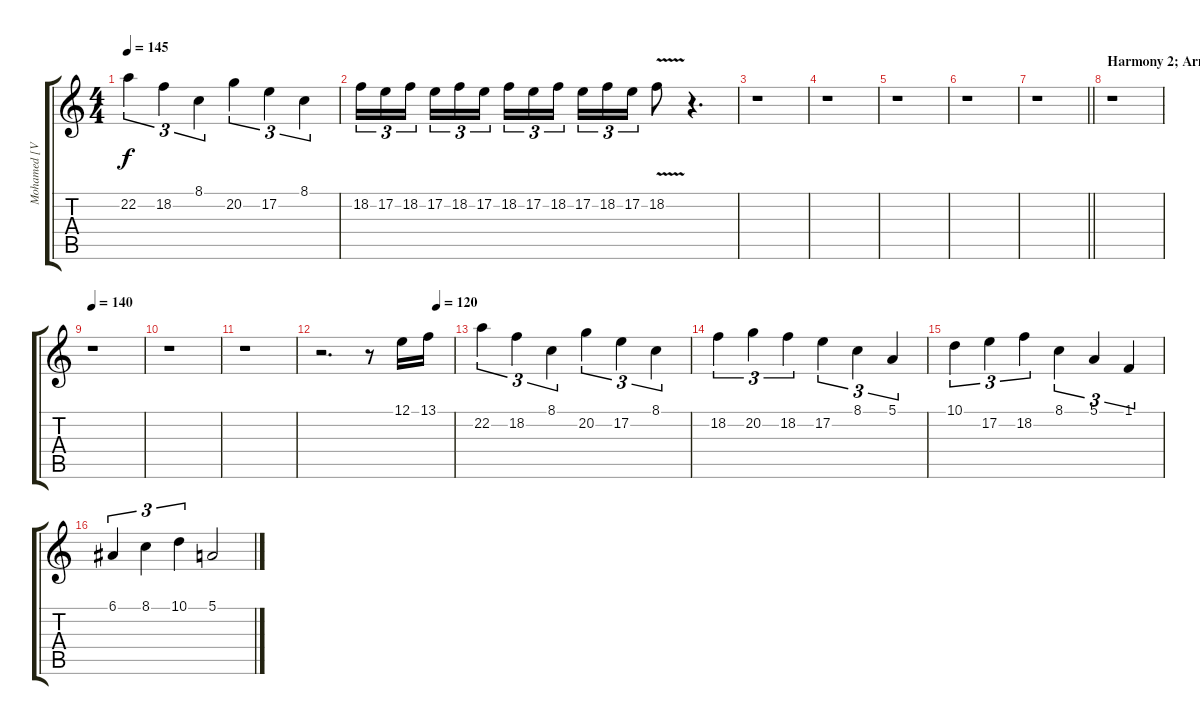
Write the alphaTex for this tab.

\track ("Mohamed [Violín]" "Mohamed [V") {instrument violin}
\staff {score tabs}
\tuning (E4 B3 G3 D3 A2 E2) {hide}
\ts (4 4)
\tempo 145
\clef g2
\ks c
22.2.4{tu (3 2) dy f} 18.2.4{tu (3 2)} 8.1.4{tu (3 2)} 20.2.4{tu (3 2)} 17.2.4{tu (3 2)} 8.1.4{tu (3 2)} |
18.2.16{tu (3 2)} 17.2.16{tu (3 2)} 18.2.16{tu (3 2) beam splitsecondary} 17.2.16{tu (3 2)} 18.2.16{tu (3 2)} 17.2.16{tu (3 2)} 18.2.16{tu (3 2)} 17.2.16{tu (3 2)} 18.2.16{tu (3 2) beam splitsecondary} 17.2.16{tu (3 2)} 18.2.16{tu (3 2)} 17.2.16{tu (3 2)} 18.2{v}.8 r.4{d} |
r.1 |
r.1 |
r.1 |
r.1 |
\barLineRight lightlight
r.1 |
\section ("" "Harmony 2; Armonía 2")
r.1 |
\tempo 140
r.1 |
r.1 |
r.1 |
\tempo (120 0.875)
r.2{d} r.8 12.1.16 13.1.16 |
22.2.4{tu (3 2)} 18.2.4{tu (3 2)} 8.1.4{tu (3 2)} 20.2.4{tu (3 2)} 17.2.4{tu (3 2)} 8.1.4{tu (3 2)} |
18.2.4{tu (3 2)} 20.2.4{tu (3 2)} 18.2.4{tu (3 2)} 17.2.4{tu (3 2)} 8.1.4{tu (3 2)} 5.1.4{tu (3 2)} |
10.1.4{tu (3 2)} 17.2.4{tu (3 2)} 18.2.4{tu (3 2)} 8.1.4{tu (3 2)} 5.1.4{tu (3 2)} 1.1.4{tu (3 2)} |
6.1.4{tu (3 2)} 8.1.4{tu (3 2)} 10.1.4{tu (3 2)} 5.1.2
